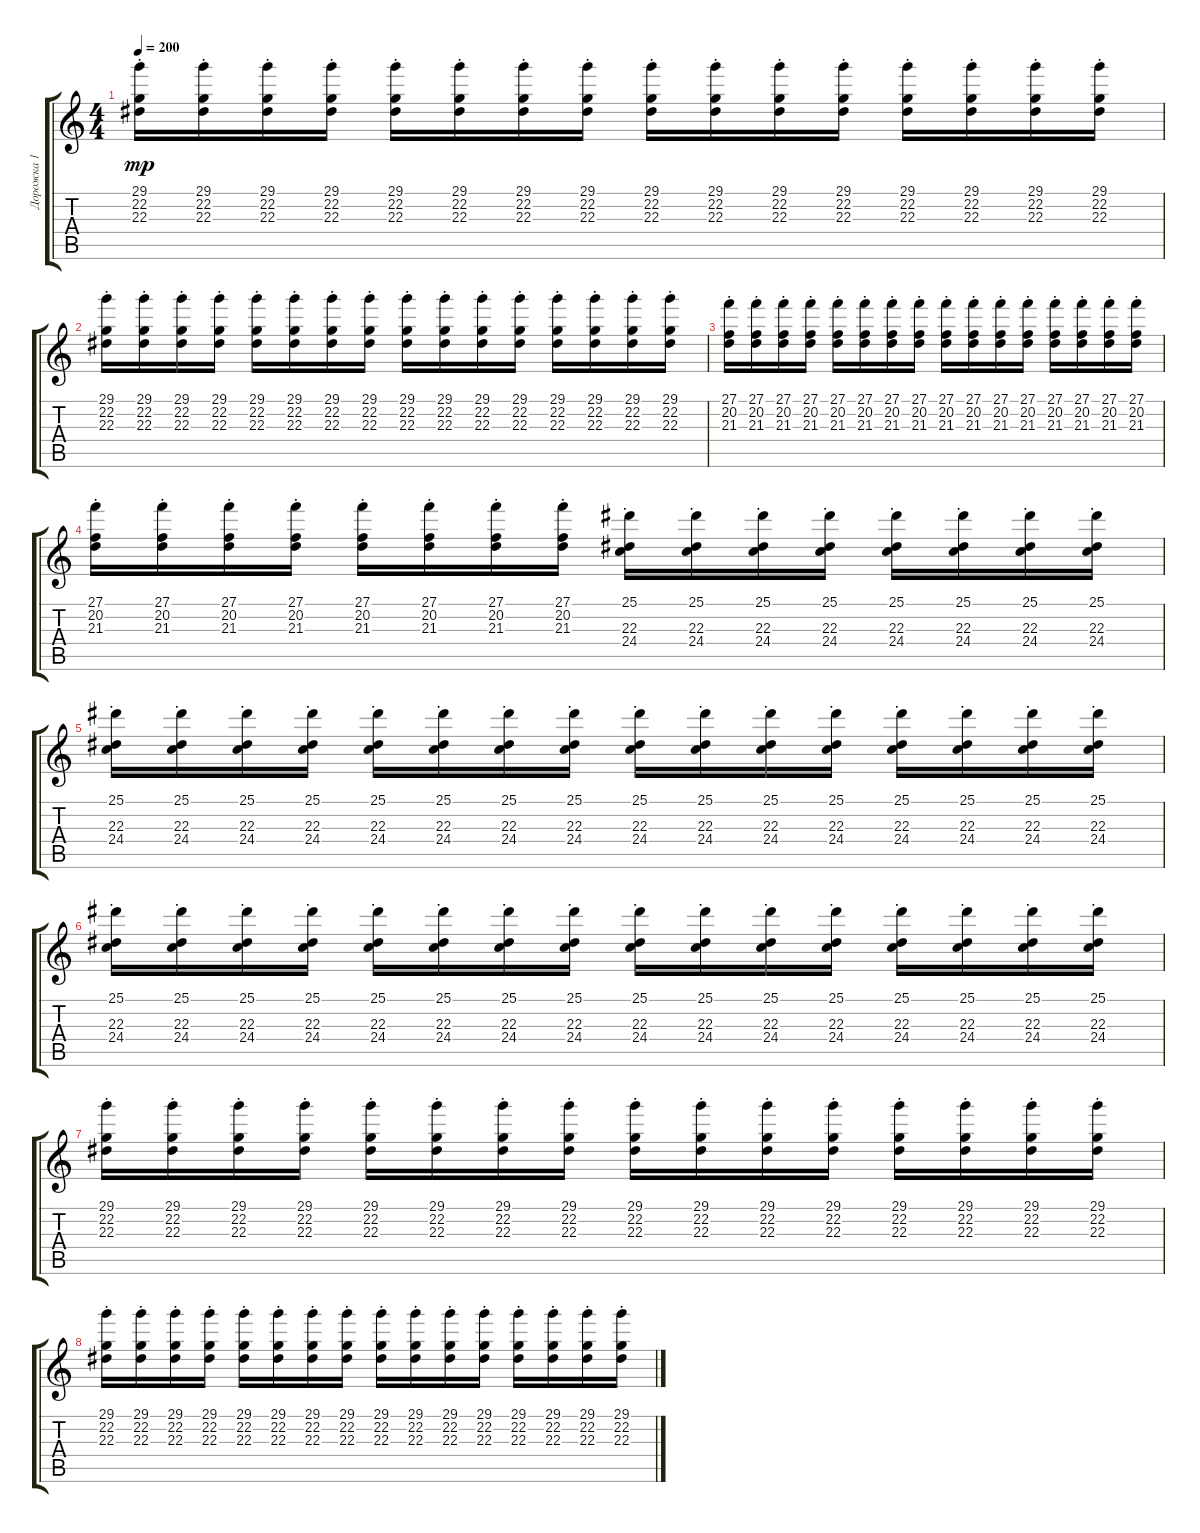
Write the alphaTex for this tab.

\track ("Дорожка 1" "Дорожка 1") {instrument lead1square}
\staff {score tabs}
\tuning (D4 A3 F3 C3 G2 C2) {hide}
\ts (4 4)
\tempo 200
\clef g2
\ks c
(29.1 22.2{st} 22.3{st}).16{dy mp} (29.1 22.2{st} 22.3{st}).16 (29.1 22.2{st} 22.3{st}).16 (29.1 22.2{st} 22.3{st}).16 (29.1 22.2{st} 22.3{st}).16 (29.1 22.2{st} 22.3{st}).16 (29.1 22.2{st} 22.3{st}).16 (29.1 22.2{st} 22.3{st}).16 (29.1 22.2{st} 22.3{st}).16 (29.1 22.2{st} 22.3{st}).16 (29.1 22.2{st} 22.3{st}).16 (29.1 22.2{st} 22.3{st}).16 (29.1 22.2{st} 22.3{st}).16 (29.1 22.2{st} 22.3{st}).16 (29.1 22.2{st} 22.3{st}).16 (29.1 22.2{st} 22.3{st}).16 |
(29.1 22.2{st} 22.3{st}).16 (29.1 22.2{st} 22.3{st}).16 (29.1 22.2{st} 22.3{st}).16 (29.1 22.2{st} 22.3{st}).16 (29.1 22.2{st} 22.3{st}).16 (29.1 22.2{st} 22.3{st}).16 (29.1 22.2{st} 22.3{st}).16 (29.1 22.2{st} 22.3{st}).16 (29.1 22.2{st} 22.3{st}).16 (29.1 22.2{st} 22.3{st}).16 (29.1 22.2{st} 22.3{st}).16 (29.1 22.2{st} 22.3{st}).16 (29.1 22.2{st} 22.3{st}).16 (29.1 22.2{st} 22.3{st}).16 (29.1 22.2{st} 22.3{st}).16 (29.1 22.2{st} 22.3{st}).16 |
(27.1 20.2{st} 21.3{st}).16 (27.1 20.2{st} 21.3{st}).16 (27.1 20.2{st} 21.3{st}).16 (27.1 20.2{st} 21.3{st}).16 (27.1 20.2{st} 21.3{st}).16 (27.1 20.2{st} 21.3{st}).16 (27.1 20.2{st} 21.3{st}).16 (27.1 20.2{st} 21.3{st}).16 (27.1 20.2{st} 21.3{st}).16 (27.1 20.2{st} 21.3{st}).16 (27.1 20.2{st} 21.3{st}).16 (27.1 20.2{st} 21.3{st}).16 (27.1 20.2{st} 21.3{st}).16 (27.1 20.2{st} 21.3{st}).16 (27.1 20.2{st} 21.3{st}).16 (27.1 20.2{st} 21.3{st}).16 |
(27.1 20.2{st} 21.3{st}).16 (27.1 20.2{st} 21.3{st}).16 (27.1 20.2{st} 21.3{st}).16 (27.1 20.2{st} 21.3{st}).16 (27.1 20.2{st} 21.3{st}).16 (27.1 20.2{st} 21.3{st}).16 (27.1 20.2{st} 21.3{st}).16 (27.1 20.2{st} 21.3{st}).16 (25.1 22.3{st} 24.4{st}).16 (25.1 22.3{st} 24.4{st}).16 (25.1 22.3{st} 24.4{st}).16 (25.1 22.3{st} 24.4{st}).16 (25.1 22.3{st} 24.4{st}).16 (25.1 22.3{st} 24.4{st}).16 (25.1 22.3{st} 24.4{st}).16 (25.1 22.3{st} 24.4{st}).16 |
(25.1 22.3{st} 24.4{st}).16 (25.1 22.3{st} 24.4{st}).16 (25.1 22.3{st} 24.4{st}).16 (25.1 22.3{st} 24.4{st}).16 (25.1 22.3{st} 24.4{st}).16 (25.1 22.3{st} 24.4{st}).16 (25.1 22.3{st} 24.4{st}).16 (25.1 22.3{st} 24.4{st}).16 (25.1 22.3{st} 24.4{st}).16 (25.1 22.3{st} 24.4{st}).16 (25.1 22.3{st} 24.4{st}).16 (25.1 22.3{st} 24.4{st}).16 (25.1 22.3{st} 24.4{st}).16 (25.1 22.3{st} 24.4{st}).16 (25.1 22.3{st} 24.4{st}).16 (25.1 22.3{st} 24.4{st}).16 |
(25.1 22.3{st} 24.4{st}).16 (25.1 22.3{st} 24.4{st}).16 (25.1 22.3{st} 24.4{st}).16 (25.1 22.3{st} 24.4{st}).16 (25.1 22.3{st} 24.4{st}).16 (25.1 22.3{st} 24.4{st}).16 (25.1 22.3{st} 24.4{st}).16 (25.1 22.3{st} 24.4{st}).16 (25.1 22.3{st} 24.4{st}).16 (25.1 22.3{st} 24.4{st}).16 (25.1 22.3{st} 24.4{st}).16 (25.1 22.3{st} 24.4{st}).16 (25.1 22.3{st} 24.4{st}).16 (25.1 22.3{st} 24.4{st}).16 (25.1 22.3{st} 24.4{st}).16 (25.1 22.3{st} 24.4{st}).16 |
(29.1 22.2{st} 22.3{st}).16 (29.1 22.2{st} 22.3{st}).16 (29.1 22.2{st} 22.3{st}).16 (29.1 22.2{st} 22.3{st}).16 (29.1 22.2{st} 22.3{st}).16 (29.1 22.2{st} 22.3{st}).16 (29.1 22.2{st} 22.3{st}).16 (29.1 22.2{st} 22.3{st}).16 (29.1 22.2{st} 22.3{st}).16 (29.1 22.2{st} 22.3{st}).16 (29.1 22.2{st} 22.3{st}).16 (29.1 22.2{st} 22.3{st}).16 (29.1 22.2{st} 22.3{st}).16 (29.1 22.2{st} 22.3{st}).16 (29.1 22.2{st} 22.3{st}).16 (29.1 22.2{st} 22.3{st}).16 |
(29.1 22.2{st} 22.3{st}).16 (29.1 22.2{st} 22.3{st}).16 (29.1 22.2{st} 22.3{st}).16 (29.1 22.2{st} 22.3{st}).16 (29.1 22.2{st} 22.3{st}).16 (29.1 22.2{st} 22.3{st}).16 (29.1 22.2{st} 22.3{st}).16 (29.1 22.2{st} 22.3{st}).16 (29.1 22.2{st} 22.3{st}).16 (29.1 22.2{st} 22.3{st}).16 (29.1 22.2{st} 22.3{st}).16 (29.1 22.2{st} 22.3{st}).16 (29.1 22.2{st} 22.3{st}).16 (29.1 22.2{st} 22.3{st}).16 (29.1 22.2{st} 22.3{st}).16 (29.1 22.2{st} 22.3{st}).16
